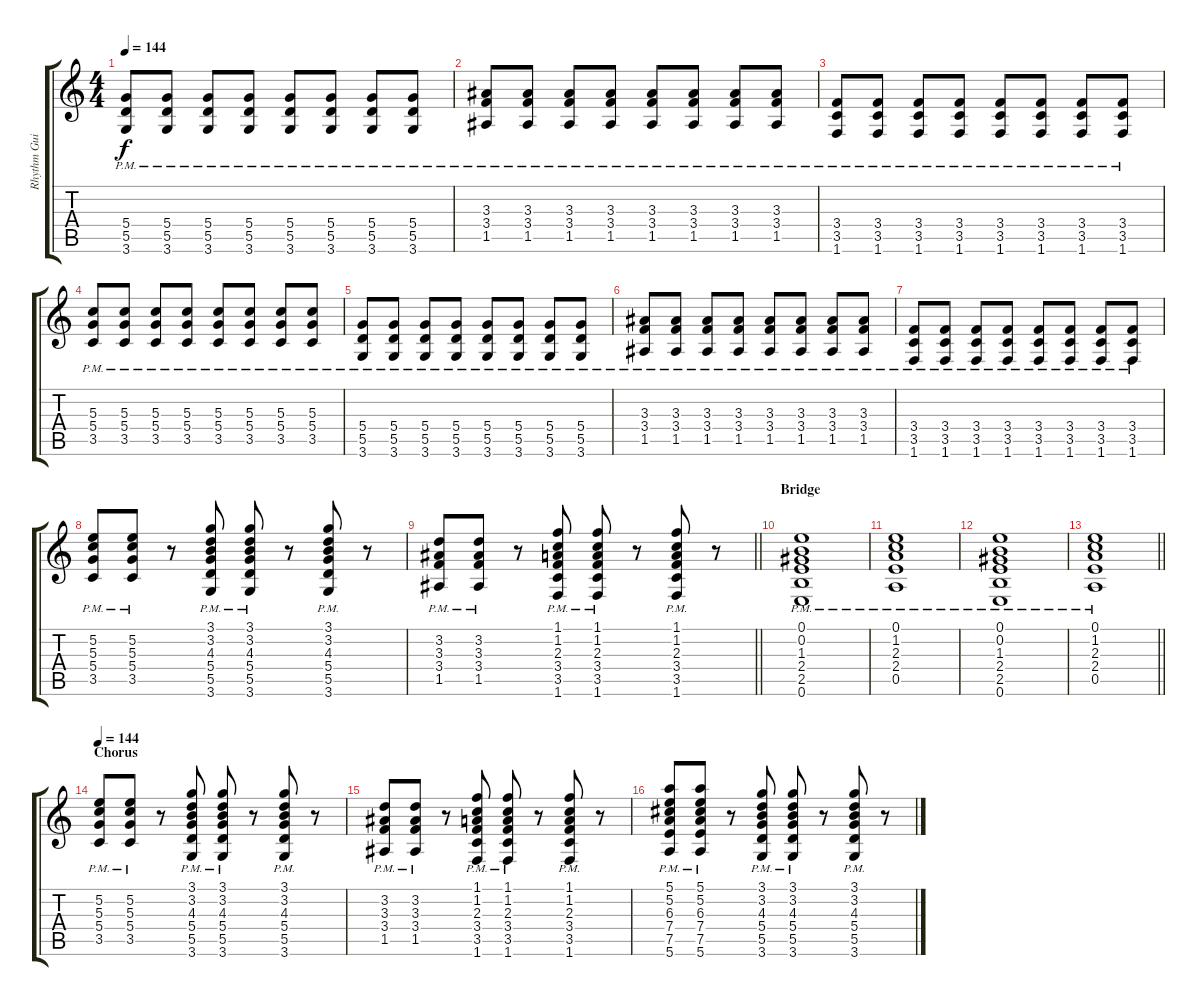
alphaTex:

\track ("Rhythm Guitar" "Rhythm Gui") {instrument overdrivenguitar}
\staff {score tabs}
\tuning (E4 B3 G3 D3 A2 E2) {hide}
\ts (4 4)
\tempo 144
\clef g2
\ks c
(5.4{pm} 5.5{pm} 3.6{pm}).8{dy f} (5.4{pm} 5.5{pm} 3.6{pm}).8 (5.4{pm} 5.5{pm} 3.6{pm}).8 (5.4{pm} 5.5{pm} 3.6{pm}).8 (5.4{pm} 5.5{pm} 3.6{pm}).8 (5.4{pm} 5.5{pm} 3.6{pm}).8 (5.4{pm} 5.5{pm} 3.6{pm}).8 (5.4{pm} 5.5{pm} 3.6{pm}).8 |
(3.3{pm} 3.4{pm} 1.5{pm}).8 (3.3{pm} 3.4{pm} 1.5{pm}).8 (3.3{pm} 3.4{pm} 1.5{pm}).8 (3.3{pm} 3.4{pm} 1.5{pm}).8 (3.3{pm} 3.4{pm} 1.5{pm}).8 (3.3{pm} 3.4{pm} 1.5{pm}).8 (3.3{pm} 3.4{pm} 1.5{pm}).8 (3.3{pm} 3.4{pm} 1.5{pm}).8 |
(3.4{pm} 3.5{pm} 1.6{pm}).8 (3.4{pm} 3.5{pm} 1.6{pm}).8 (3.4{pm} 3.5{pm} 1.6{pm}).8 (3.4{pm} 3.5{pm} 1.6{pm}).8 (3.4{pm} 3.5{pm} 1.6{pm}).8 (3.4{pm} 3.5{pm} 1.6{pm}).8 (3.4{pm} 3.5{pm} 1.6{pm}).8 (3.4{pm} 3.5{pm} 1.6{pm}).8 |
(5.3{pm} 5.4{pm} 3.5{pm}).8 (5.3{pm} 5.4{pm} 3.5{pm}).8 (5.3{pm} 5.4{pm} 3.5{pm}).8 (5.3{pm} 5.4{pm} 3.5{pm}).8 (5.3{pm} 5.4{pm} 3.5{pm}).8 (5.3{pm} 5.4{pm} 3.5{pm}).8 (5.3{pm} 5.4{pm} 3.5{pm}).8 (5.3{pm} 5.4{pm} 3.5{pm}).8 |
(5.4{pm} 5.5{pm} 3.6{pm}).8 (5.4{pm} 5.5{pm} 3.6{pm}).8 (5.4{pm} 5.5{pm} 3.6{pm}).8 (5.4{pm} 5.5{pm} 3.6{pm}).8 (5.4{pm} 5.5{pm} 3.6{pm}).8 (5.4{pm} 5.5{pm} 3.6{pm}).8 (5.4{pm} 5.5{pm} 3.6{pm}).8 (5.4{pm} 5.5{pm} 3.6{pm}).8 |
(3.3{pm} 3.4{pm} 1.5{pm}).8 (3.3{pm} 3.4{pm} 1.5{pm}).8 (3.3{pm} 3.4{pm} 1.5{pm}).8 (3.3{pm} 3.4{pm} 1.5{pm}).8 (3.3{pm} 3.4{pm} 1.5{pm}).8 (3.3{pm} 3.4{pm} 1.5{pm}).8 (3.3{pm} 3.4{pm} 1.5{pm}).8 (3.3{pm} 3.4{pm} 1.5{pm}).8 |
(3.4{pm} 3.5{pm} 1.6{pm}).8 (3.4{pm} 3.5{pm} 1.6{pm}).8 (3.4{pm} 3.5{pm} 1.6{pm}).8 (3.4{pm} 3.5{pm} 1.6{pm}).8 (3.4{pm} 3.5{pm} 1.6{pm}).8 (3.4{pm} 3.5{pm} 1.6{pm}).8 (3.4{pm} 3.5{pm} 1.6{pm}).8 (3.4{pm} 3.5{pm} 1.6{pm}).8 |
(5.2{pm} 5.3{pm} 5.4{pm} 3.5{pm}).8 (5.2{pm} 5.3{pm} 5.4{pm} 3.5{pm}).8 r.8 (3.1{pm} 3.2{pm} 4.3{pm} 5.4{pm} 5.5{pm} 3.6{pm}).8 (3.1{pm} 3.2{pm} 4.3{pm} 5.4{pm} 5.5{pm} 3.6{pm}).8 r.8 (3.1{pm} 3.2{pm} 4.3{pm} 5.4{pm} 5.5{pm} 3.6{pm}).8 r.8 |
\barLineRight lightlight
(3.2{pm} 3.3{pm} 3.4{pm} 1.5{pm}).8 (3.2{pm} 3.3{pm} 3.4{pm} 1.5{pm}).8 r.8 (1.1{pm} 1.2{pm} 2.3{pm} 3.4{pm} 3.5{pm} 1.6{pm}).8 (1.1{pm} 1.2{pm} 2.3{pm} 3.4{pm} 3.5{pm} 1.6{pm}).8 r.8 (1.1{pm} 1.2{pm} 2.3{pm} 3.4{pm} 3.5{pm} 1.6{pm}).8 r.8 |
\section ("" "Bridge")
(0.1{pm} 0.2{pm} 1.3{pm} 2.4{pm} 2.5{pm} 0.6{pm}).1 |
(0.1{pm} 1.2{pm} 2.3{pm} 2.4{pm} 0.5{pm}).1 |
(0.1{pm} 0.2{pm} 1.3{pm} 2.4{pm} 2.5{pm} 0.6{pm}).1 |
\barLineRight lightlight
(0.1{pm} 1.2{pm} 2.3{pm} 2.4{pm} 0.5{pm}).1 |
\section ("" "Chorus")
\tempo 144
(5.2{pm} 5.3{pm} 5.4{pm} 3.5{pm}).8 (5.2{pm} 5.3{pm} 5.4{pm} 3.5{pm}).8 r.8 (3.1{pm} 3.2{pm} 4.3{pm} 5.4{pm} 5.5{pm} 3.6{pm}).8 (3.1{pm} 3.2{pm} 4.3{pm} 5.4{pm} 5.5{pm} 3.6{pm}).8 r.8 (3.1{pm} 3.2{pm} 4.3{pm} 5.4{pm} 5.5{pm} 3.6{pm}).8 r.8 |
(3.2{pm} 3.3{pm} 3.4{pm} 1.5{pm}).8 (3.2{pm} 3.3{pm} 3.4{pm} 1.5{pm}).8 r.8 (1.1{pm} 1.2{pm} 2.3{pm} 3.4{pm} 3.5{pm} 1.6{pm}).8 (1.1{pm} 1.2{pm} 2.3{pm} 3.4{pm} 3.5{pm} 1.6{pm}).8 r.8 (1.1{pm} 1.2{pm} 2.3{pm} 3.4{pm} 3.5{pm} 1.6{pm}).8 r.8 |
(5.1{pm} 5.2{pm} 6.3{pm} 7.4{pm} 7.5{pm} 5.6{pm}).8 (5.1{pm} 5.2{pm} 6.3{pm} 7.4{pm} 7.5{pm} 5.6{pm}).8 r.8 (3.1{pm} 3.2{pm} 4.3{pm} 5.4{pm} 5.5{pm} 3.6{pm}).8 (3.1{pm} 3.2{pm} 4.3{pm} 5.4{pm} 5.5{pm} 3.6{pm}).8 r.8 (3.1{pm} 3.2{pm} 4.3{pm} 5.4{pm} 5.5{pm} 3.6{pm}).8 r.8
